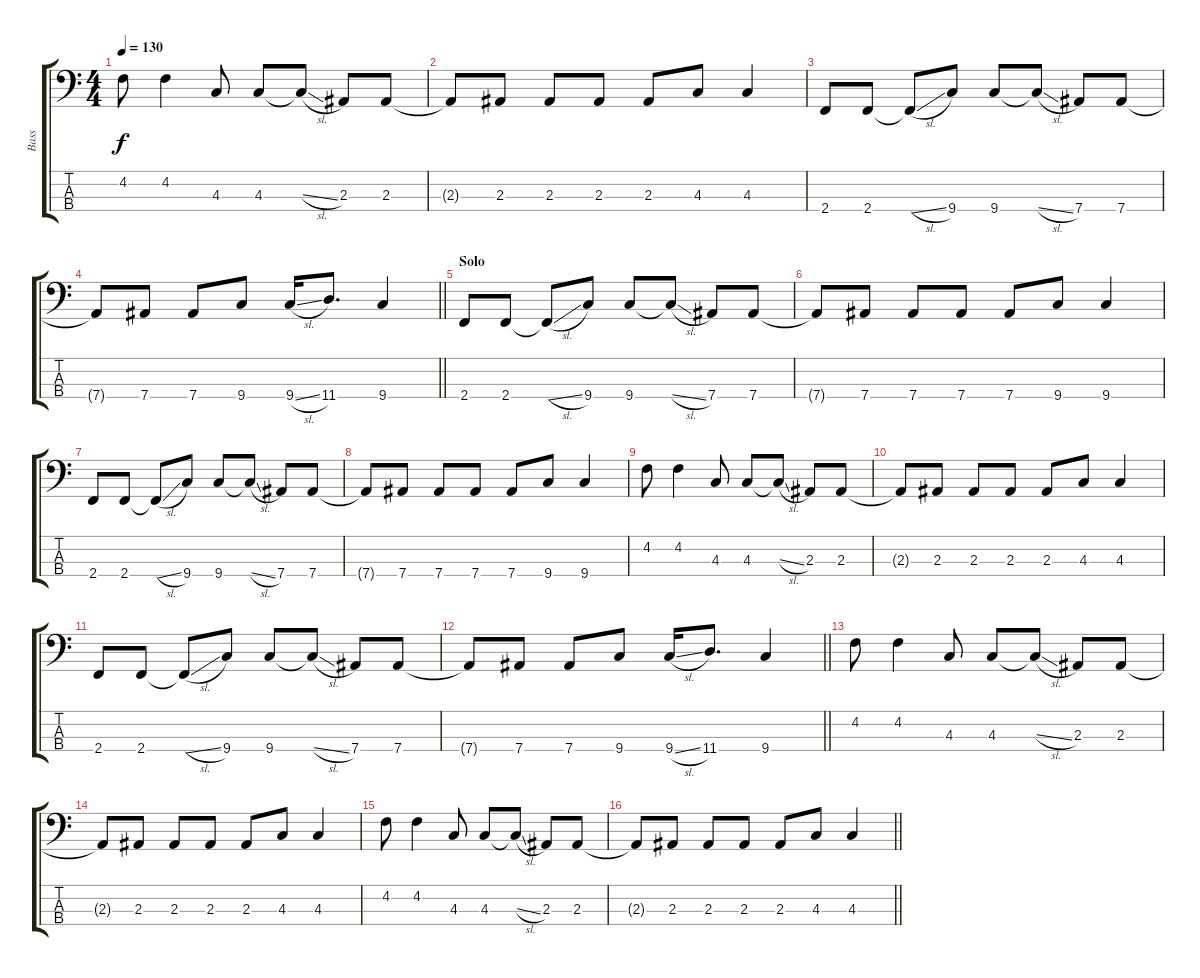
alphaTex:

\track ("Bass" "Bass") {instrument electricbassfinger}
\staff {score tabs}
\tuning (Gb2 Db2 Ab1 Eb1) {hide}
\ts (4 4)
\tempo 130
\clef f4
\ks c
4.2.8{dy f} 4.2.4 4.3.8 4.3.8 4.3{sl t}.8 2.3.8 2.3.8 |
2.3{t}.8 2.3.8 2.3.8 2.3.8 2.3.8 4.3.8 4.3.4 |
2.4.8 2.4.8 2.4{sl t}.8 9.4.8 9.4.8 9.4{sl t}.8 7.4.8 7.4.8 |
\barLineRight lightlight
7.4{t}.8 7.4.8 7.4.8 9.4.8 9.4{sl}.16 11.4.8{d} 9.4.4 |
\section ("" "Solo")
2.4.8 2.4.8 2.4{sl t}.8 9.4.8 9.4.8 9.4{sl t}.8 7.4.8 7.4.8 |
7.4{t}.8 7.4.8 7.4.8 7.4.8 7.4.8 9.4.8 9.4.4 |
2.4.8 2.4.8 2.4{sl t}.8 9.4.8 9.4.8 9.4{sl t}.8 7.4.8 7.4.8 |
7.4{t}.8 7.4.8 7.4.8 7.4.8 7.4.8 9.4.8 9.4.4 |
4.2.8 4.2.4 4.3.8 4.3.8 4.3{sl t}.8 2.3.8 2.3.8 |
2.3{t}.8 2.3.8 2.3.8 2.3.8 2.3.8 4.3.8 4.3.4 |
2.4.8 2.4.8 2.4{sl t}.8 9.4.8 9.4.8 9.4{sl t}.8 7.4.8 7.4.8 |
\barLineRight lightlight
7.4{t}.8 7.4.8 7.4.8 9.4.8 9.4{sl}.16 11.4.8{d} 9.4.4 |
4.2.8 4.2.4 4.3.8 4.3.8 4.3{sl t}.8 2.3.8 2.3.8 |
2.3{t}.8 2.3.8 2.3.8 2.3.8 2.3.8 4.3.8 4.3.4 |
4.2.8 4.2.4 4.3.8 4.3.8 4.3{sl t}.8 2.3.8 2.3.8 |
\barLineRight lightlight
2.3{t}.8 2.3.8 2.3.8 2.3.8 2.3.8 4.3.8 4.3.4
